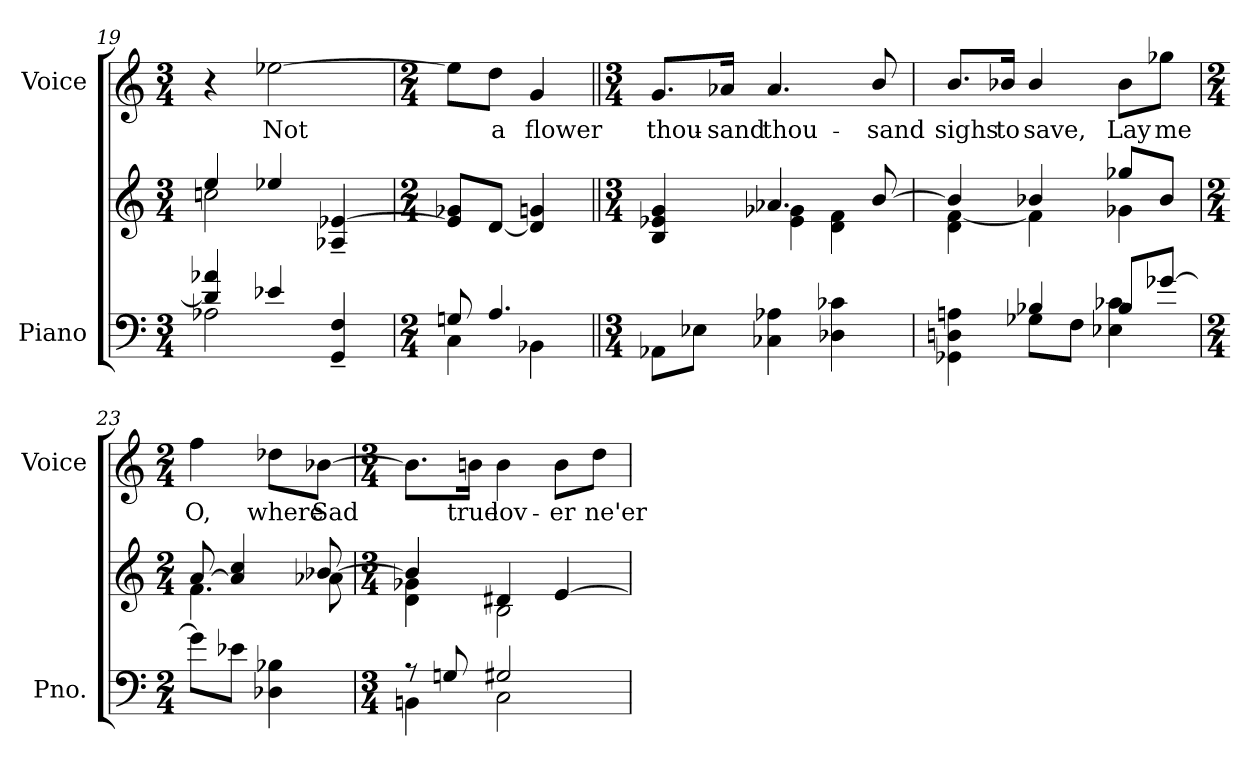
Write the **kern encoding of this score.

**kern	**kern	**kern	**text
*part2	*part2	*part1	*part1
*staff3	*staff2	*staff1	*staff1
*I"Piano	*	*I"Voice	*
*I'Pno.	*	*I'Voice	*
*clefF4	*clefG2	*clefG2	*
*k[]	*k[]	*k[]	*
*M3/4	*M3/4	*M3/4	*
=19	=19	=19	=19
*^	*^	*	*
4di/] 4a-Xi	2A-Xi\	4eei/	2ccni\	4r	.
!	!	!	!	!	!LO:LY:b:color=#000000
4e-Xi/	.	4ee-Xi/	.	[>2ee-Xi\	Not
4GGi/~ 4Fi~	4ryy	4A-Xi/~ [<4e-Xi~	4ryy	.	.
*	*	*v	*v	*	*
=20	=20	=20	=20	=20
*M2/4	*	*M2/4	*M2/4	*
8Gni/	4Ci\	8e-i/] 8g-XiL	8ee-i\L]	.
!	!	!	!	!LO:LY:b:color=#000000
4.Ai/	.	[<8di/J	8ddi\J	a
!	!	!	!	!LO:LY:b:color=#000000
.	4BB-Xi\	4di/] 4gni	4gi/	flower
*v	*v	*	*	*
!!LO:PB:g=z
=21||	=21||	=21||	=21||
*M3/4	*M3/4	*M3/4	*
*	*^	*	*
*^	*	*	*	*
!	!	!	!	!	!LO:LY:b:color=#000000
*v	*v	*	*	*	*
8AA-Xi\L	4Bi/ 4e-Xi 4gi	4ryy	8.gi/L	thou-
8E-Xi\J	.	.	.	.
!	!	!	!	!LO:LY:b:color=#000000
.	.	.	16a-Xi/Jk	-sand
!	!	!	!	!LO:LY:b:color=#000000
4C-Xi\ 4A-Xi	4.a-Xi/	4e-i\ 4g-Xi	4.a-i/	thou-
4D-Xi\ 4c-Xi	.	4di\ 4fi	.	.
!	!	!	!	!LO:LY:b:color=#000000
.	[>8bi/	.	8bi/	-sand
=22	=22	=22	=22	=22
*^	*	*	*	*
!	!	!	!	!	!LO:LY:b:color=#000000
4GG-Xi\ 4Dni 4Ani	4ryy	4bi/]	4di\ [<4fi	8.bi/L	sighs
!	!	!	!	!	!LO:LY:b:color=#000000
.	.	.	.	16b-Xi/Jk	to
!	!	!	!	!	!LO:LY:b:color=#000000
4B-Xi/	8G-Xi\L	4b-Xi/	4fi\]	4b-i/	save,
.	8Fi\J	.	.	.	.
!	!	!	!	!	!LO:LY:b:color=#000000
8B-i/L	4E-Xi\ 4c-Xi	8gg-Xi/L	4g-Xi\	8b-i\L	Lay
!	!	!	!	!	!LO:LY:b:color=#000000
[>8g-Xi/J	.	8b-i/J	.	8gg-Xi\J	me
*v	*v	*	*	*	*
=23	=23	=23	=23	=23
*M2/4	*M2/4	*	*M2/4	*
!	!	!	!	!LO:LY:b:color=#000000
8g-i\L]	[>8ai/	4.fi\	4ffi\	O,
8e-Xi\J	4ai/] 4cci	.	.	.
!	!	!	!	!LO:LY:b:color=#000000
4D-Xi\ 4B-Xi	.	.	8dd-Xi\L	where
!	!	!	!	!LO:LY:b:color=#000000
.	[>8b-Xi/	8a-Xi\	[>8b-Xi\J	Sad
!!LO:LB:g=z
=24	=24	=24	=24	=24
*M3/4	*M3/4	*	*M3/4	*
*^	*	*	*	*
8r	4BBni\	4b-i/]	4di\ 4g-Xi	8.b-i\L]	.
8Gni/	.	.	.	.	.
!	!	!	!	!	!LO:LY:b:color=#000000
.	.	.	.	16bni\Jk	true
!	!	!	!	!	!LO:LY:b:color=#000000
2G#Xi/	2Ci\	4d#Xi/	2Bi\	4bi\	lov-
!	!	!	!	!	!LO:LY:b:color=#000000
.	.	[<4ei/	.	8bi\L	-er
!	!	!	!	!	!LO:LY:b:color=#000000
.	.	.	.	8ddi\J	ne'er
*v	*v	*	*	*	*
*	*v	*v	*	*
=	=	=	=
*-	*-	*-	*-
